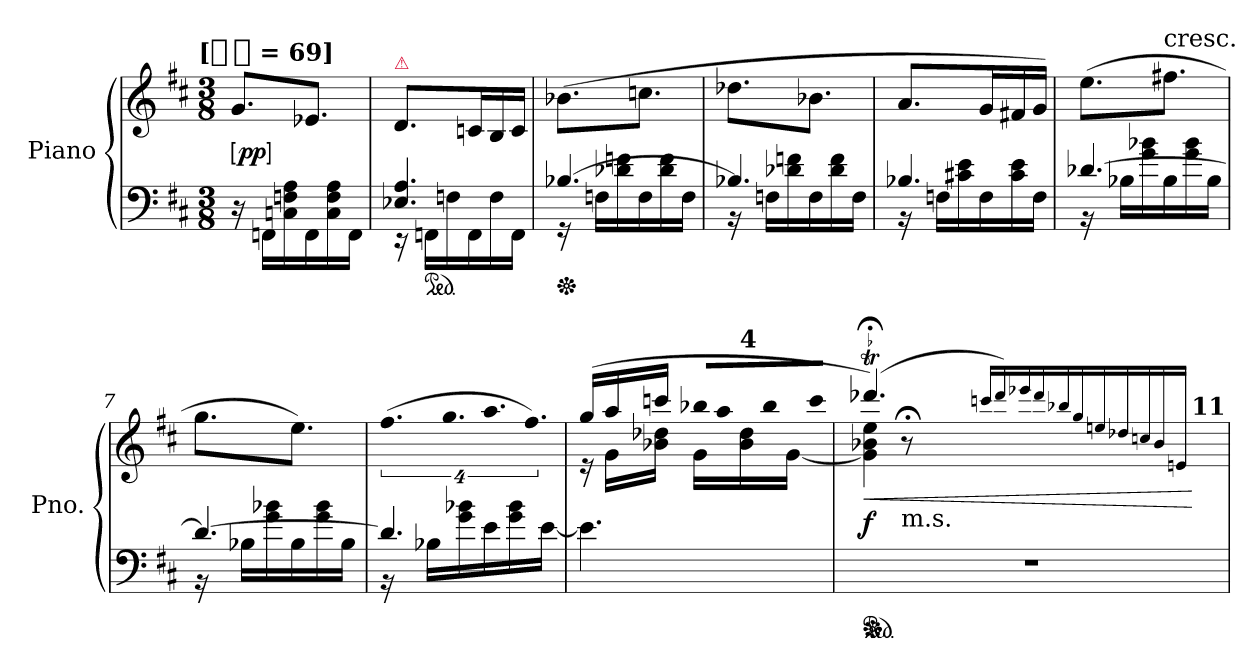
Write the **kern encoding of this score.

**kern	**kern	**dynam
*part1	*part1	*part1
*staff2	*staff1	*staff1/2
*I"Piano	*	*
*I'Pno.	*	*
*clefF4	*clefG2	*
*k[f#c#]	*k[f#c#]	*
*D:	*D:	*
!!LO:TX:omd:t=[[8th-dot] = 69]
*M3/8	*M3/8	*
*MM52	*MM52	*
=1	=1	=1
!	!	!LO:DY:ed=brack
16r	8.gL	pp
16FFn\LL	.	.
16Cn 16Fn 16A	.	.
16FF	8.e-XJ	.
16C 16F 16A	.	.
16FFJJ	.	.
=2	=2	=2
*^	*	*
!	!	!LO:TX:a:color=crimson:t=⚠	!
4.E-X 4.A	16r	8.dL	.
*ped	*	*	*
.	16FFnLL	.	.
.	16Fn	.	.
.	16FF	16cnL	.
.	16F	16B	.
.	16FFJJ	16ciJJ	.
=3	=3	=3	=3
*Xped	*	*	*
[4.B-X	16r	(8.b-XL	.
.	16FnLL	.	.
.	16d-X\ 16fn\	.	.
.	16F	8.ccnJ	.
.	16d-\ 16f\	.	.
.	16FJJ	.	.
=4	=4	=4	=4
4.B-X]	16r	8.dd-XL	.
.	16FnLL	.	.
.	16d-X\ 16fn\	.	.
.	16F	8.b-XJ	.
.	16d-\ 16f\	.	.
.	16FJJ	.	.
=5	=5	=5	=5
4.B-X	16r	8.aL	.
.	16FnLL	.	.
.	16c#X 16e	.	.
.	16F	16gL	.
.	16c# 16e	16f#X	.
.	16FJJ	16gJJ)	.
=6	=6	=6	=6
[4.d-X	16r	(8.eeL	.
.	16B-XLL	.	.
.	16g\ 16b-X\	.	.
!	!	!LO:TX:t=cresc.	!
.	16B-	8.ff#XJ	.
.	16g\ 16b-\	.	.
.	16B-JJ	.	.
=7	=7	=7	=7
4.d-_	16r	8.ggL	.
.	16B-XLL	.	.
.	16g\ 16b-X\	.	.
.	16B-	8.eeJ)	.
.	16g\ 16b-\	.	.
.	16B-JJ	.	.
=8	=8	=8	=8
!	!	!LO:N:vis=8.	!
4.d-]	16r	(>32%3ff#	.
.	16B-XLL	.	.
!	!	!LO:N:vis=8.	!
.	.	32%3gg	.
.	16g\ 16b-X\	.	.
!	!	!LO:N:vis=8.	!
.	16e	32%3aa	.
.	16g\ 16b-\	.	.
!	!	!LO:N:vis=8.	!
.	.	32%3ff#/)	.
.	[16eJJ	.	.
*v	*v	*	*
=9	=9	=9
*	*^	*
4.e]	(>16ggLL	16r	.
.	16aa	16gLL	.
.	16cccnJJ	16b-X 16dd-XJJ	.
*	*Xtuplet	*	*
!	!LO:N:vis=16	!	!
.	64%3bb-XLL	16gLL	.
!	!LO:N:vis=16	!	!
.	64%3aa	.	.
!	!	!LO:TX:a:B:t=4	!
.	.	16b- 16dd-	.
!	!LO:N:vis=16	!	!
.	64%3bb-	.	.
.	.	[16gJJ	.
!	!LO:N:vis=16	!	!
.	64%3cccJJ	.	.
*	*v	*v	*
=10	=10	=10
!	!LO:TR:acc=-	!LO:HP:b
*	*^	*
*	*	*^	*
*ped	*	*	*	*
*Xped	*	*	*	*
8%3r	(4.ddd-XT;<)	4g] 4b-X 4ee	8ryy	< f
!	!	!	!LO:TX:b:t=m.s.	!
.	.	.	8r;	.
.	.	16qqcccnLL	.	.
.	.	16qqddd-)	.	.
.	.	16qqeee-X	.	.
.	.	16qqddd-	.	.
.	.	16qqbb-X	.	.
.	.	16qqgg	.	.
.	.	16qqeen	.	.
.	.	16qqdd-X	.	.
.	.	16qqccn	.	.
.	.	16qqb-	.	.
.	.	16qqenJJ	.	.
!	!	!LO:TX:a:B:t=11	!	!
.	.	8ryy	8ryy	[
*	*v	*v	*v	*
=	=	=
*-	*-	*-
